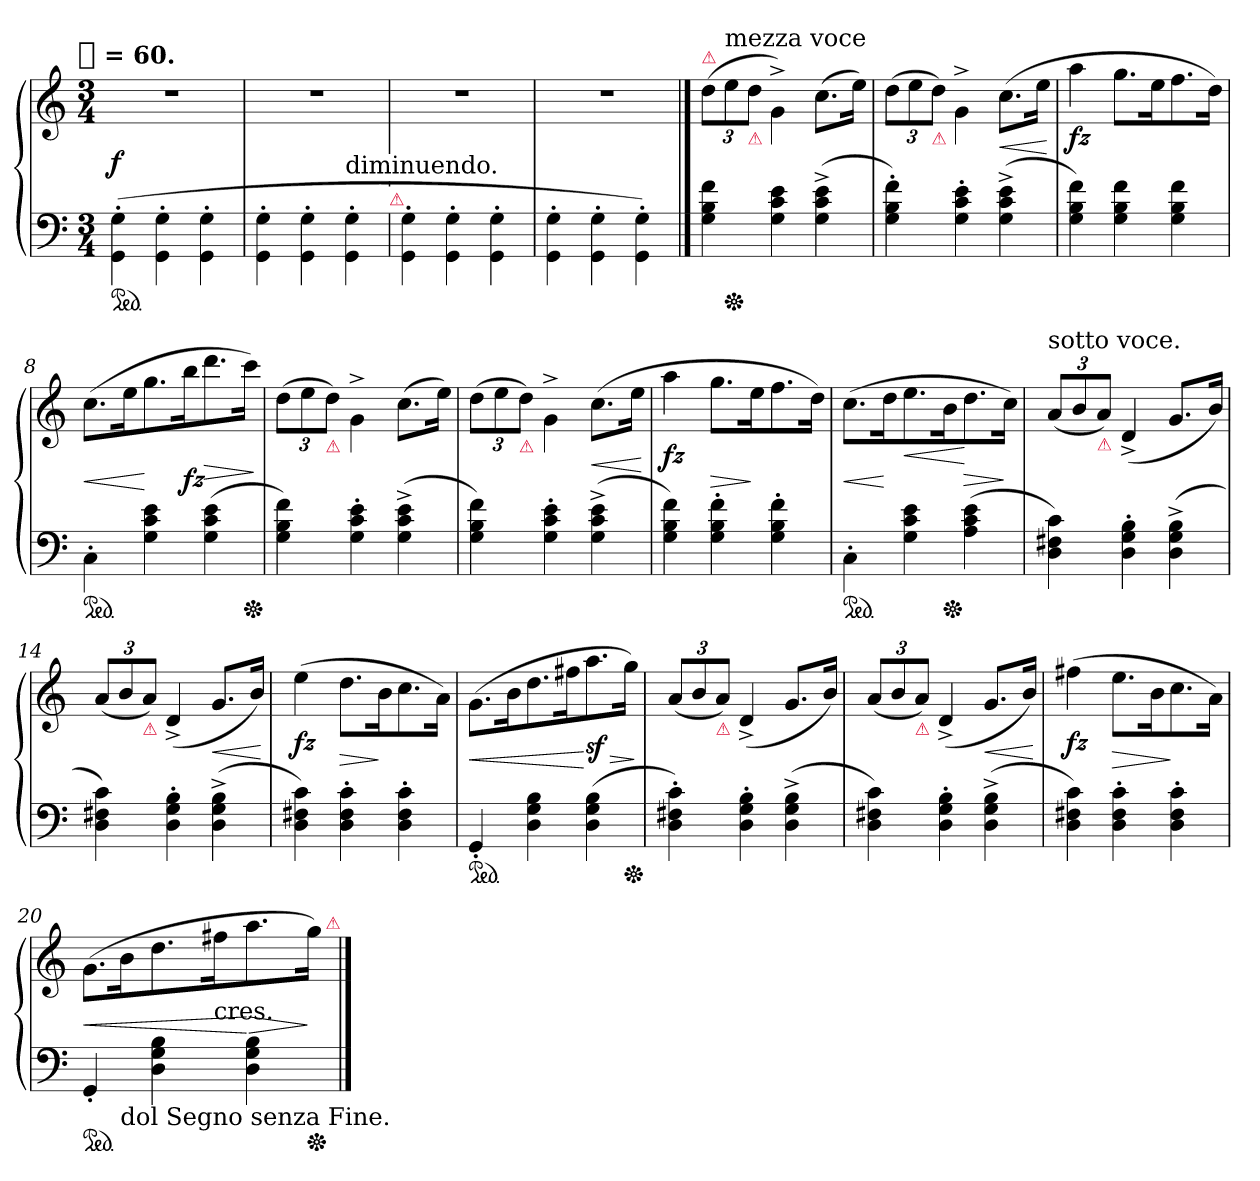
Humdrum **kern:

**kern	**kern	**dynam
*part1	*part1	*part1
*staff2	*staff1	*staff1/2
*clefF4	*clefG2	*
*k[]	*k[]	*
*C:	*C:	*
!!LO:TX:omd:t=[half] = 60.
*M3/4	*M3/4	*
*MM120	*MM120	*
=1	=1	=1
!LO:TX:a:color=crimson:t=⚠	!	!
!LO:TX:a:t=semplice.	!	!
*ped	*	*
(>4GG'\ 4G'\	2.r	f
4GG'\ 4G'\	.	.
4GG'\ 4G'\	.	.
=2	=2	=2
4GG'\ 4G'\	2.r	.
4GG'\ 4G'\	.	.
!LO:TX:a:t=diminuendo.	!	!
4GG'\ 4G'\	.	.
!LO:TX:a:color=crimson:t=⚠	!	!
=3	=3	=3
4GG'\ 4G'\	2.r	.
4GG'\ 4G'\	.	.
4GG'\ 4G'\	.	.
=4	=4	=4
4GG'\ 4G'\	2.r	.
4GG'\ 4G'\	.	.
4GG'\ 4G'\)	.	.
==5	==5	==5
!	!LO:TX:a:color=crimson:t=⚠	!
4G 4B 4f	(>12ddL	.
!	!LO:TX:a:t=mezza voce	!
*Xped	*	*
.	12ee	.
!	!LO:TX:b:color=crimson:t=⚠	!
.	12ddJ	.
4G 4c 4e	4g^>\)	.
(>4G^< 4c^< 4e^<	(>8.ccL	.
.	16eeJk)	.
=6	=6	=6
4G' 4B' 4f')	(12ddL	.
.	12ee	.
!	!LO:TX:b:color=crimson:t=⚠	!
.	12ddJ)	.
4G' 4c' 4e'	4g^\	.
(>4G^< 4c^< 4e^<	(>8.ccL	<
.	16eeJk	.
.	.	[
=7	=7	=7
4G 4B 4f)	4aa	fz
4G 4B 4f	8.ggL	.
.	16eeK	.
4G 4B 4f	8.ff	.
.	16ddJk)	.
=8	=8	=8
!LO:TX:a:color=crimson:t=⚠	!	!
*ped	*	*
4C'\	(>8.ccL	<
.	16eeK	.
4G 4c 4e	8.gg	[
.	16bbK	fz
(>4G 4c 4e	8.ddd	>
*Xped	*	*
.	16cccJk)	.
.	.	]
=9	=9	=9
4G 4B 4f)	(>12ddL	.
.	12ee	.
!	!LO:TX:b:color=crimson:t=⚠	!
.	12ddJ)	.
4G' 4c' 4e'	4g^>\	.
(>4G^< 4c^< 4e^<	(>8.ccL	.
.	16eeJk)	.
=10	=10	=10
4G 4B 4f)	(12ddL	.
.	12ee	.
!	!LO:TX:b:color=crimson:t=⚠	!
.	12ddJ)	.
4G' 4c' 4e'	4g^>\	.
(>4G^< 4c^< 4e^<	(>8.ccL	<
.	16eeJk	.
.	.	[
=11	=11	=11
4G 4B 4f)	4aa	fz
4G' 4B' 4f'	8.ggL	>
.	16eeK	]
4G' 4B' 4f'	8.ff	.
.	16ddJk)	.
=12	=12	=12
!LO:TX:a:color=crimson:t=⚠	!	!
*ped	*	*
4C'\	(8.ccL	<
.	16ddK	[
!	!	!LO:HP:b
4G 4c 4e	8.ee	<
*Xped	*	*
.	16bK	.
(>4A 4c 4e	8.dd	[ >
.	16ccJk)	]
=13	=13	=13
!	!LO:TX:a:t=sotto voce.	!
4D 4F#X 4c)	(<12aL	.
.	12b	.
!	!LO:TX:b:color=crimson:t=⚠	!
.	12aJ)	.
4D' 4G' 4B'	(<4d^>	.
(4D^< 4G^< 4B^<	8.gL	.
.	16bJk)	.
=14	=14	=14
4D 4F#X 4c)	(<12aL	.
.	12b	.
!	!LO:TX:b:color=crimson:t=⚠	!
.	12aJ)	.
4D' 4G' 4B'	(<4d^>	.
(>4D^< 4G^< 4B^<	8.gL	<
.	16bJk)	.
.	.	[
=15	=15	=15
4D 4F#X 4c)	(>4ee	fz
4D' 4F#' 4c'	8.ddL	>
.	16bK	]
4D' 4F#' 4c'	8.cc	.
.	16aJk)	.
=16	=16	=16
*ped	*	*
4GG'	(>8.gL	<
.	16bK	.
4D 4G 4B	8.dd	.
.	16ff#XK	.
(>4D 4G 4B	8.aa	[ > sf
*Xped	*	*
.	16ggJk)	.
.	.	]
=17	=17	=17
4D' 4F#X' 4c')	(<12aL	.
.	12b	.
!	!LO:TX:b:color=crimson:t=⚠	!
.	12aJ)	.
4D' 4G' 4B'	(<4d^>	.
(>4D^< 4G^< 4B^<	8.gL	.
.	16bJk)	.
=18	=18	=18
4D 4F#X 4c)	(<12aL	.
.	12b	.
!	!LO:TX:b:color=crimson:t=⚠	!
.	12aJ)	.
4D' 4G' 4B'	(<4d^>	.
(>4D^< 4G^< 4B^<	8.gL	<
.	16bJk)	.
.	.	[
=19	=19	=19
4D 4F#X 4c)	(>4ff#X	fz
4D' 4F#' 4c'	8.eeL	>
.	16bK	.
4D' 4F#' 4c'	8.cc	]
.	16aJk)	.
=20	=20	=20
*^	*	*
*ped	*	*	*
4GG'	8.ryy	(>8.gL	<
!	!LO:TX:b:t=dol Segno senza Fine.	!	!
.	2ryy	16bK	.
4D 4G 4B	.	8.dd	.
!	!	!LO:TX:c:t=cres.	!
.	.	16ff#XK	.
4D 4G 4B	.	8.aa	[ >
*Xped	*	*	*
.	16ryy	16ggJk)	]
!	!	!LO:TX:a:color=crimson:t=⚠	!
*v	*v	*	*
==	==	==
*-	*-	*-
